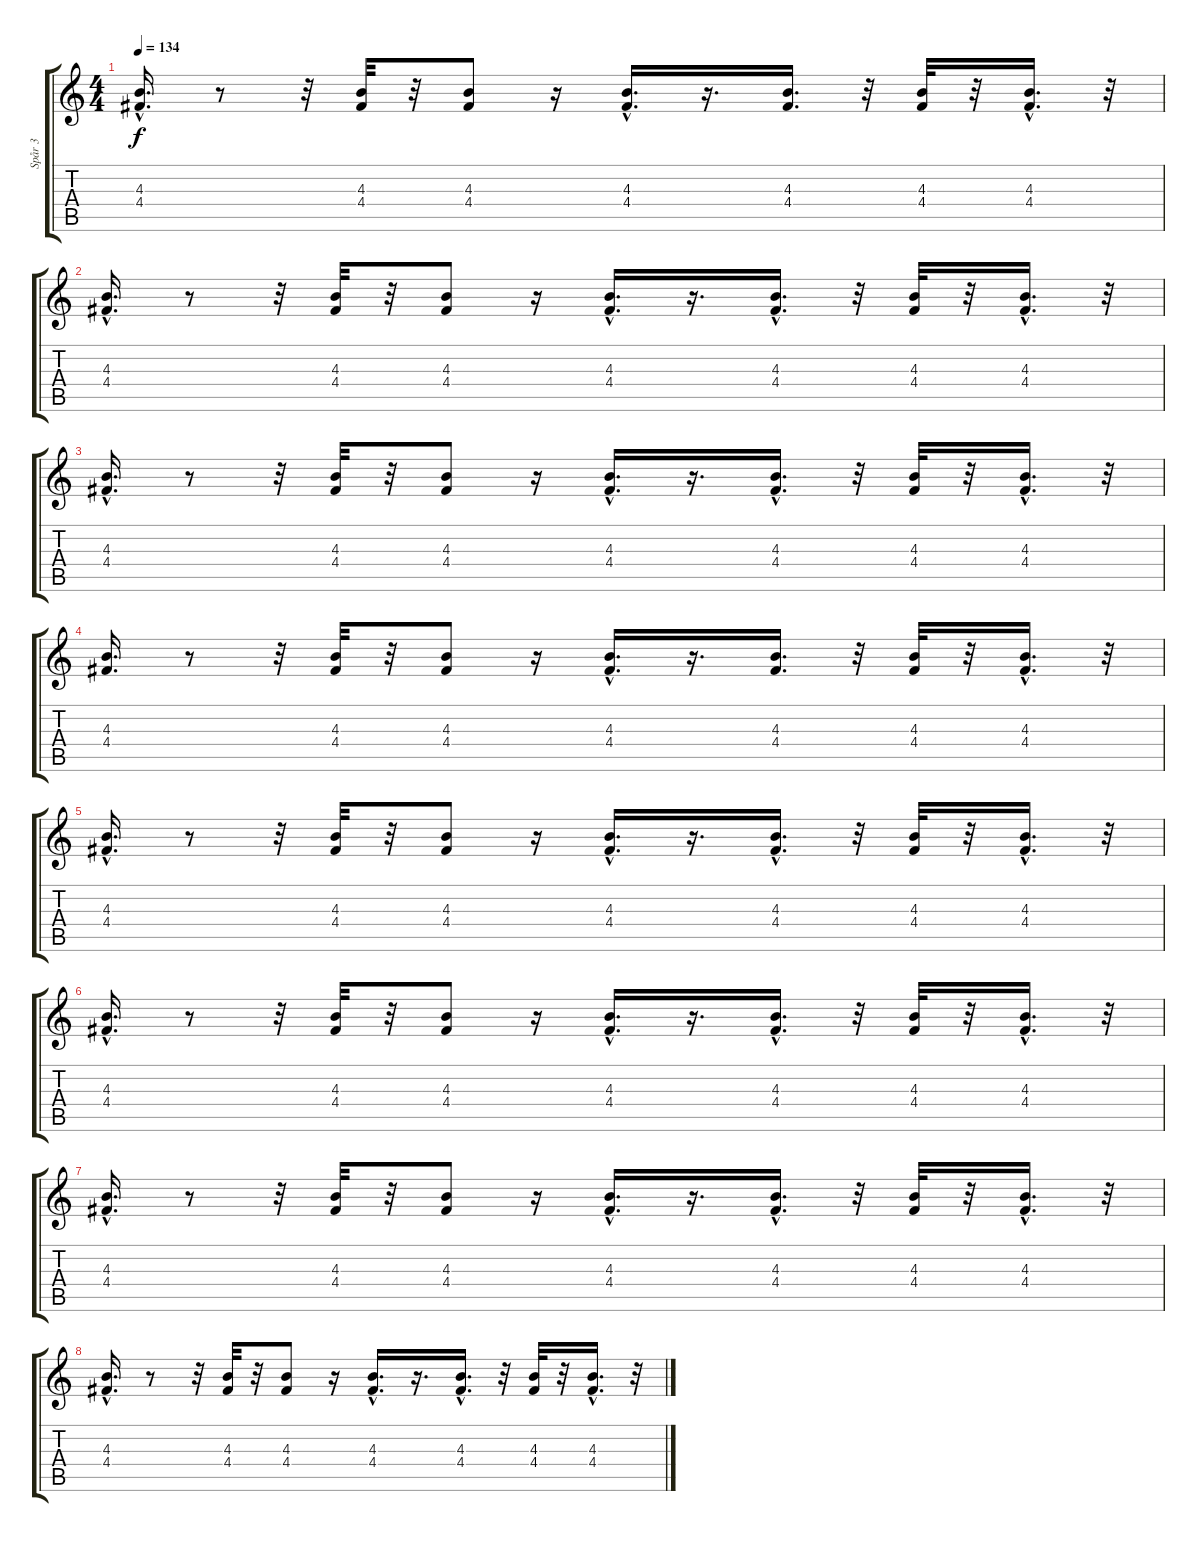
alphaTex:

\track ("Spår 3" "Spår 3") {instrument overdrivenguitar}
\staff {score tabs}
\tuning (E4 B3 G3 D3 A2 E2) {hide}
\ts (4 4)
\tempo 134
\clef g2
\ks c
(4.3{hac} 4.4{hac}).16{d dy f} r.8 r.32 (4.3 4.4).32 r.32 (4.3 4.4).8 r.16 (4.3{hac} 4.4{hac}).16{d} r.16{d} (4.3 4.4).16{d} r.32 (4.3 4.4).32 r.32 (4.3{hac} 4.4).16{d} r.32 |
(4.3 4.4{hac}).16{d} r.8 r.32 (4.3 4.4).32 r.32 (4.3 4.4).8 r.16 (4.3{hac} 4.4{hac}).16{d} r.16{d} (4.3{hac} 4.4{hac}).16{d} r.32 (4.3 4.4).32 r.32 (4.3{hac} 4.4).16{d} r.32 |
(4.3{hac} 4.4{hac}).16{d} r.8 r.32 (4.3 4.4).32 r.32 (4.3 4.4).8 r.16 (4.3{hac} 4.4{hac}).16{d} r.16{d} (4.3{hac} 4.4{hac}).16{d} r.32 (4.3 4.4).32 r.32 (4.3{hac} 4.4).16{d} r.32 |
(4.3 4.4).16{d} r.8 r.32 (4.3 4.4).32 r.32 (4.3 4.4).8 r.16 (4.3{hac} 4.4{hac}).16{d} r.16{d} (4.3 4.4).16{d} r.32 (4.3 4.4).32 r.32 (4.3{hac} 4.4).16{d} r.32 |
(4.3{hac} 4.4{hac}).16{d} r.8 r.32 (4.3 4.4).32 r.32 (4.3 4.4).8 r.16 (4.3{hac} 4.4{hac}).16{d} r.16{d} (4.3{hac} 4.4{hac}).16{d} r.32 (4.3 4.4).32 r.32 (4.3{hac} 4.4).16{d} r.32 |
(4.3{hac} 4.4{hac}).16{d} r.8 r.32 (4.3 4.4).32 r.32 (4.3 4.4).8 r.16 (4.3{hac} 4.4{hac}).16{d} r.16{d} (4.3{hac} 4.4).16{d} r.32 (4.3 4.4).32 r.32 (4.3{hac} 4.4).16{d} r.32 |
(4.3{hac} 4.4{hac}).16{d} r.8 r.32 (4.3 4.4).32 r.32 (4.3 4.4).8 r.16 (4.3{hac} 4.4{hac}).16{d} r.16{d} (4.3{hac} 4.4{hac}).16{d} r.32 (4.3 4.4).32 r.32 (4.3{hac} 4.4).16{d} r.32 |
(4.3{hac} 4.4{hac}).16{d} r.8 r.32 (4.3 4.4).32 r.32 (4.3 4.4).8 r.16 (4.3{hac} 4.4{hac}).16{d} r.16{d} (4.3{hac} 4.4{hac}).16{d} r.32 (4.3 4.4).32 r.32 (4.3{hac} 4.4).16{d} r.32
